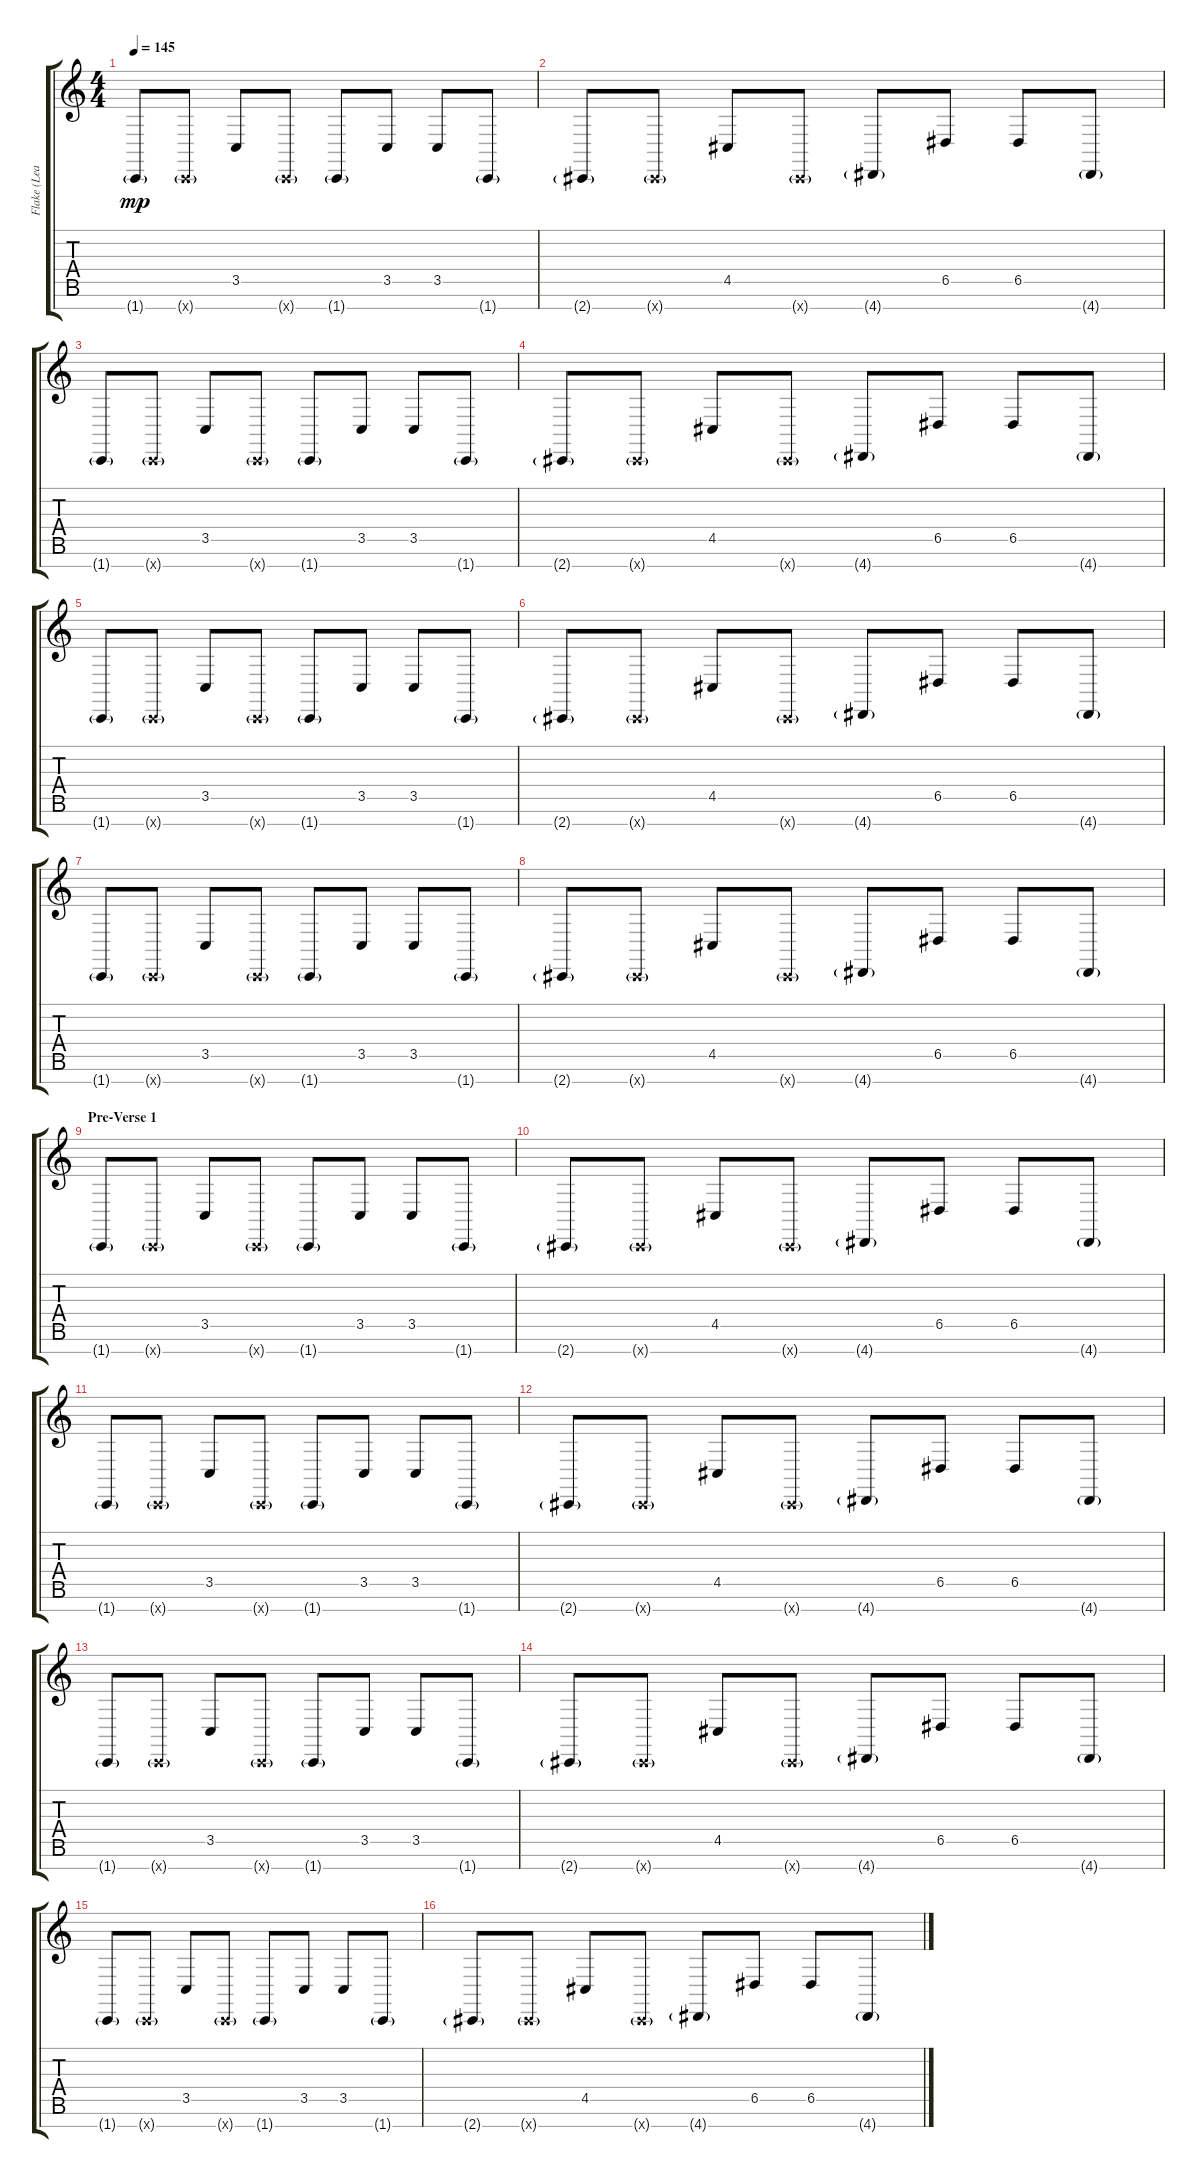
\track ("Flake (Lead)" "Flake (Lea") {instrument lead8bassandlead}
\staff {score tabs}
\tuning (E4 B3 G3 D3 A2 E2 B1) {hide}
\ts (4 4)
\tempo 145
\clef g2
\ks c
1.7{g}.8{dy mp} 1.7{g x}.8 3.5.8 1.7{g x}.8 1.7{g}.8 3.5.8 3.5.8 1.7{g}.8 |
2.7{g}.8 2.7{g x}.8 4.5.8 2.7{g x}.8 4.7{g}.8 6.5.8 6.5.8 4.7{g}.8 |
1.7{g}.8 1.7{g x}.8 3.5.8 1.7{g x}.8 1.7{g}.8 3.5.8 3.5.8 1.7{g}.8 |
2.7{g}.8 2.7{g x}.8 4.5.8 2.7{g x}.8 4.7{g}.8 6.5.8 6.5.8 4.7{g}.8 |
1.7{g}.8 1.7{g x}.8 3.5.8 1.7{g x}.8 1.7{g}.8 3.5.8 3.5.8 1.7{g}.8 |
2.7{g}.8 2.7{g x}.8 4.5.8 2.7{g x}.8 4.7{g}.8 6.5.8 6.5.8 4.7{g}.8 |
1.7{g}.8 1.7{g x}.8 3.5.8 1.7{g x}.8 1.7{g}.8 3.5.8 3.5.8 1.7{g}.8 |
2.7{g}.8 2.7{g x}.8 4.5.8 2.7{g x}.8 4.7{g}.8 6.5.8 6.5.8 4.7{g}.8 |
\section ("" "Pre-Verse 1")
1.7{g}.8 1.7{g x}.8 3.5.8 1.7{g x}.8 1.7{g}.8 3.5.8 3.5.8 1.7{g}.8 |
2.7{g}.8 2.7{g x}.8 4.5.8 2.7{g x}.8 4.7{g}.8 6.5.8 6.5.8 4.7{g}.8 |
1.7{g}.8 1.7{g x}.8 3.5.8 1.7{g x}.8 1.7{g}.8 3.5.8 3.5.8 1.7{g}.8 |
2.7{g}.8 2.7{g x}.8 4.5.8 2.7{g x}.8 4.7{g}.8 6.5.8 6.5.8 4.7{g}.8 |
1.7{g}.8 1.7{g x}.8 3.5.8 1.7{g x}.8 1.7{g}.8 3.5.8 3.5.8 1.7{g}.8 |
2.7{g}.8 2.7{g x}.8 4.5.8 2.7{g x}.8 4.7{g}.8 6.5.8 6.5.8 4.7{g}.8 |
1.7{g}.8 1.7{g x}.8 3.5.8 1.7{g x}.8 1.7{g}.8 3.5.8 3.5.8 1.7{g}.8 |
2.7{g}.8 2.7{g x}.8 4.5.8 2.7{g x}.8 4.7{g}.8 6.5.8 6.5.8 4.7{g}.8
